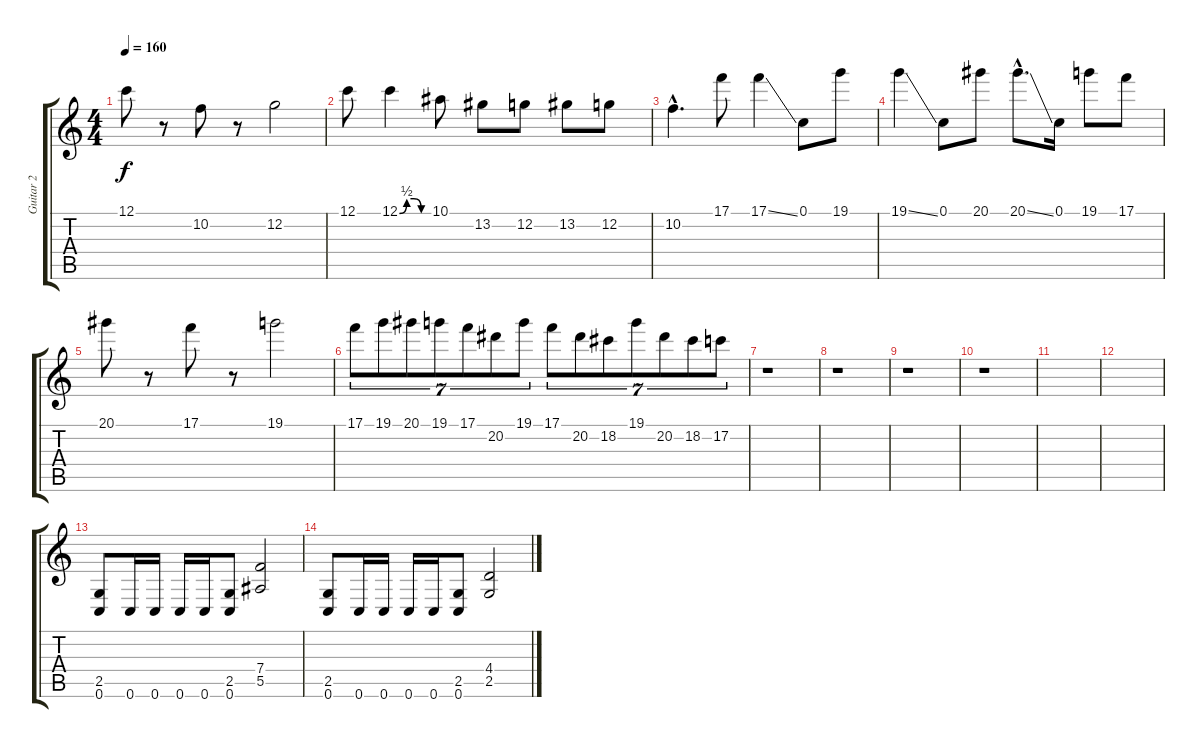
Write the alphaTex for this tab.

\track ("Guitar 2" "Guitar 2") {instrument overdrivenguitar}
\staff {score tabs}
\tuning (C4 G3 Eb3 Bb2 F2 C2) {hide}
\ts (4 4)
\tempo 160
\clef g2
\ks c
12.1.8{dy f} r.8 10.2.8 r.8 12.2.2 |
12.1.8 12.1{be (custom 0 0 15 2 30 2 45 0 60 0)}.4 10.1.8 13.2.8 12.2.8 13.2.8 12.2.8 |
10.2{hac}.4{d} 17.1.8 17.1{ss}.4 0.1.8 19.1.8 |
19.1{ss}.4 0.1.8 20.1.8 20.1{ss hac}.8{d} 0.1.16 19.1.8 17.1.8 |
20.1.8 r.8 17.1.8 r.8 19.1.2 |
17.1.8{tu (7 4)} 19.1.8{tu (7 4)} 20.1.8{tu (7 4)} 19.1.8{tu (7 4)} 17.1.8{tu (7 4)} 20.2.8{tu (7 4)} 19.1.8{tu (7 4)} 17.1.8{tu (7 4)} 20.2.8{tu (7 4)} 18.2.8{tu (7 4)} 19.1.8{tu (7 4)} 20.2.8{tu (7 4)} 18.2.8{tu (7 4)} 17.2.8{tu (7 4)} |
r.1 |
r.1 |
r.1 |
r.1 |
|
|
(2.5 0.6).8 0.6.16 0.6.16 0.6.16 0.6.16 (2.5 0.6).8 (7.4 5.5).2 |
(2.5 0.6).8 0.6.16 0.6.16 0.6.16 0.6.16 (2.5 0.6).8 (4.4 2.5).2
